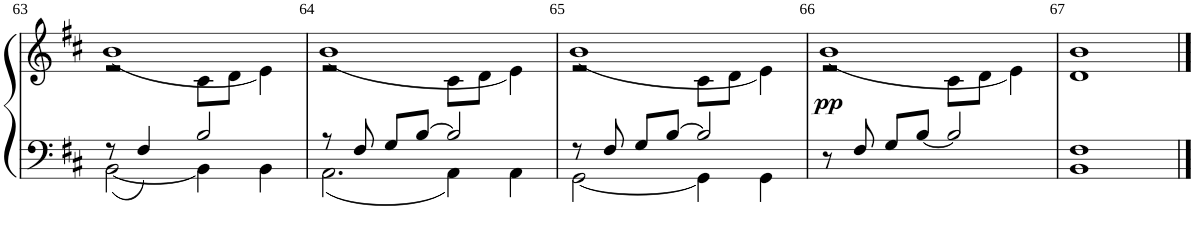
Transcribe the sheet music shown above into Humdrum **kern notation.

**kern	**kern	**dynam
*part1	*part1	*part1
*staff2	*staff1	*staff1/2
*I"Piano	*	*
*I'Pno.	*	*
!!LO:PB:g=z
*clefF4	*clefG2	*
*k[f#c#]	*k[f#c#]	*
*M4/4	*M4/4	*
=63	=63	=63
*^	*^	*
8r	([2BB\	1b	2r	.
4F#/	.	.	.	.
8ryy	.	.	.	.
2B/	4BB\]	.	8c#\L	.
.	.	.	8d\J	.
.	4BB\	.	4e\	.
=64	=64	=64	=64	=64
*	*^	*	*	*
8r	2ryy	(2.AA\	1b	2r	.
8F#/	.	.	.	.	.
8G/L	.	.	.	.	.
[8B/J	.	.	.	.	.
2B/]	4AA\	.	.	8c#\L	.
.	.	.	.	8d\J	.
.	4ryy	4AA\	.	4e\)	.
*	*v	*v	*	*	*
=65	=65	=65	=65	=65
8r	[2GG\	1b	2r	.
8F#/	.	.	.	.
8G/L	.	.	.	.
[8B/J	.	.	.	.
2B/]	4GG\]	.	8c#\L	.
.	.	.	8d\J	.
.	4GG\	.	4e\)	.
=66	=66	=66	=66	=66
!	!	!	!	!LO:DY:b
*v	*v	*	*	*
8r	(1b	2r	pp
8F#/	.	.	.
8G/L	.	.	.
[8B/J	.	.	.
2B/]	.	8c#\L	.
.	.	8d\J	.
.	.	4e\)	.
*	*v	*v	*
=67	=67	=67
1BB 1F#	1d 1b	.
==	==	==
*-	*-	*-
